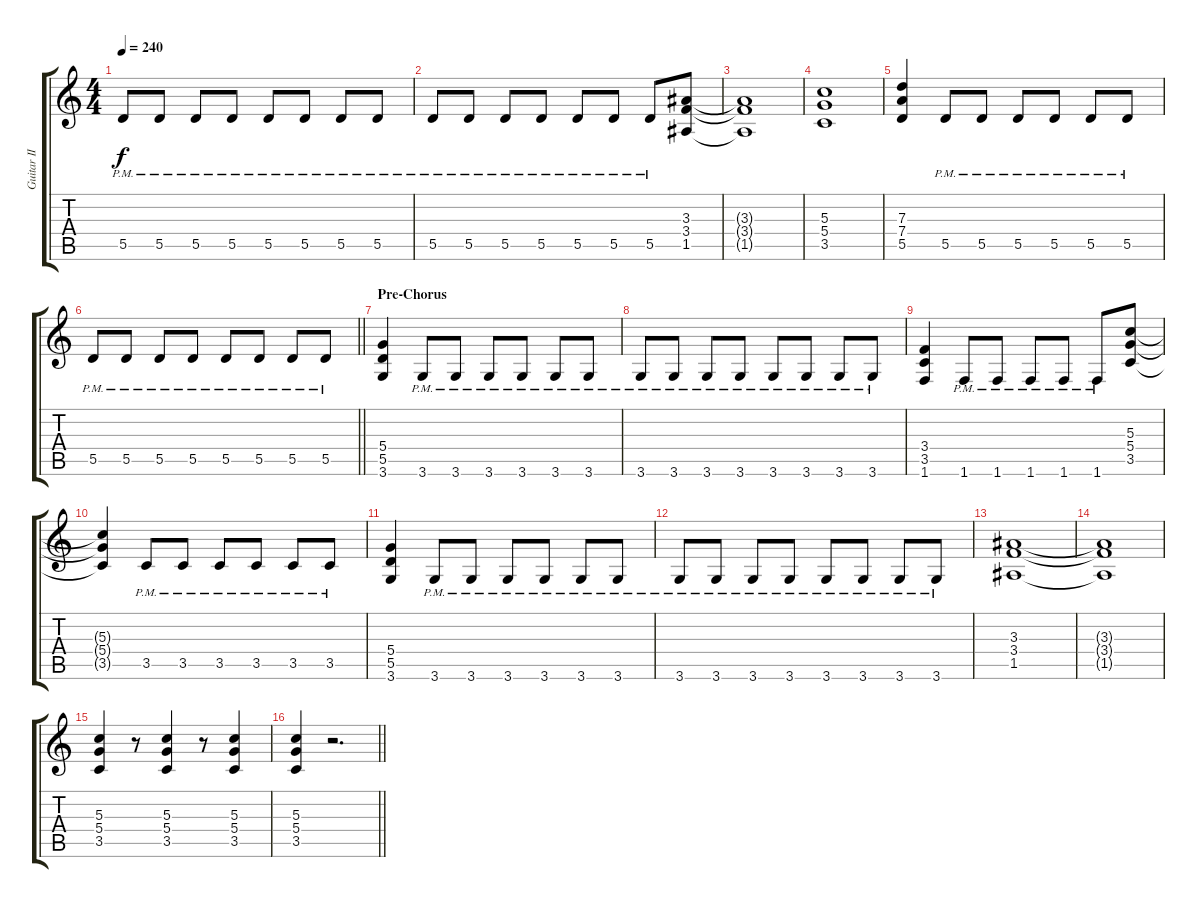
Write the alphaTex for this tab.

\track ("Guitar II" "Guitar II") {instrument overdrivenguitar}
\staff {score tabs}
\tuning (E4 B3 G3 D3 A2 E2) {hide}
\ts (4 4)
\tempo 240
\clef g2
\ks c
5.5{pm}.8{dy f} 5.5{pm}.8 5.5{pm}.8 5.5{pm}.8 5.5{pm}.8 5.5{pm}.8 5.5{pm}.8 5.5{pm}.8 |
5.5{pm}.8 5.5{pm}.8 5.5{pm}.8 5.5{pm}.8 5.5{pm}.8 5.5{pm}.8 5.5{pm}.8 (3.3 3.4 1.5).8 |
(3.3{t} 3.4{t} 1.5{t}).1 |
(5.3 5.4 3.5).1 |
(7.3 7.4 5.5).4 5.5{pm}.8 5.5{pm}.8 5.5{pm}.8 5.5{pm}.8 5.5{pm}.8 5.5{pm}.8 |
\barLineRight lightlight
5.5{pm}.8 5.5{pm}.8 5.5{pm}.8 5.5{pm}.8 5.5{pm}.8 5.5{pm}.8 5.5{pm}.8 5.5{pm}.8 |
\section ("" "Pre-Chorus")
(5.4 5.5 3.6).4 3.6{pm}.8 3.6{pm}.8 3.6{pm}.8 3.6{pm}.8 3.6{pm}.8 3.6{pm}.8 |
3.6{pm}.8 3.6{pm}.8 3.6{pm}.8 3.6{pm}.8 3.6{pm}.8 3.6{pm}.8 3.6{pm}.8 3.6{pm}.8 |
(3.4 3.5 1.6).4 1.6{pm}.8 1.6{pm}.8 1.6{pm}.8 1.6{pm}.8 1.6{pm}.8 (5.3 5.4 3.5).8 |
(5.3{t} 5.4{t} 3.5{t}).4 3.5{pm}.8 3.5{pm}.8 3.5{pm}.8 3.5{pm}.8 3.5{pm}.8 3.5{pm}.8 |
(5.4 5.5 3.6).4 3.6{pm}.8 3.6{pm}.8 3.6{pm}.8 3.6{pm}.8 3.6{pm}.8 3.6{pm}.8 |
3.6{pm}.8 3.6{pm}.8 3.6{pm}.8 3.6{pm}.8 3.6{pm}.8 3.6{pm}.8 3.6{pm}.8 3.6{pm}.8 |
(3.3 3.4 1.5).1 |
(3.3{t} 3.4{t} 1.5{t}).1 |
(5.3 5.4 3.5).4 r.8 (5.3 5.4 3.5).4 r.8 (5.3 5.4 3.5).4 |
\barLineRight lightlight
(5.3 5.4 3.5).4 r.2{d}
